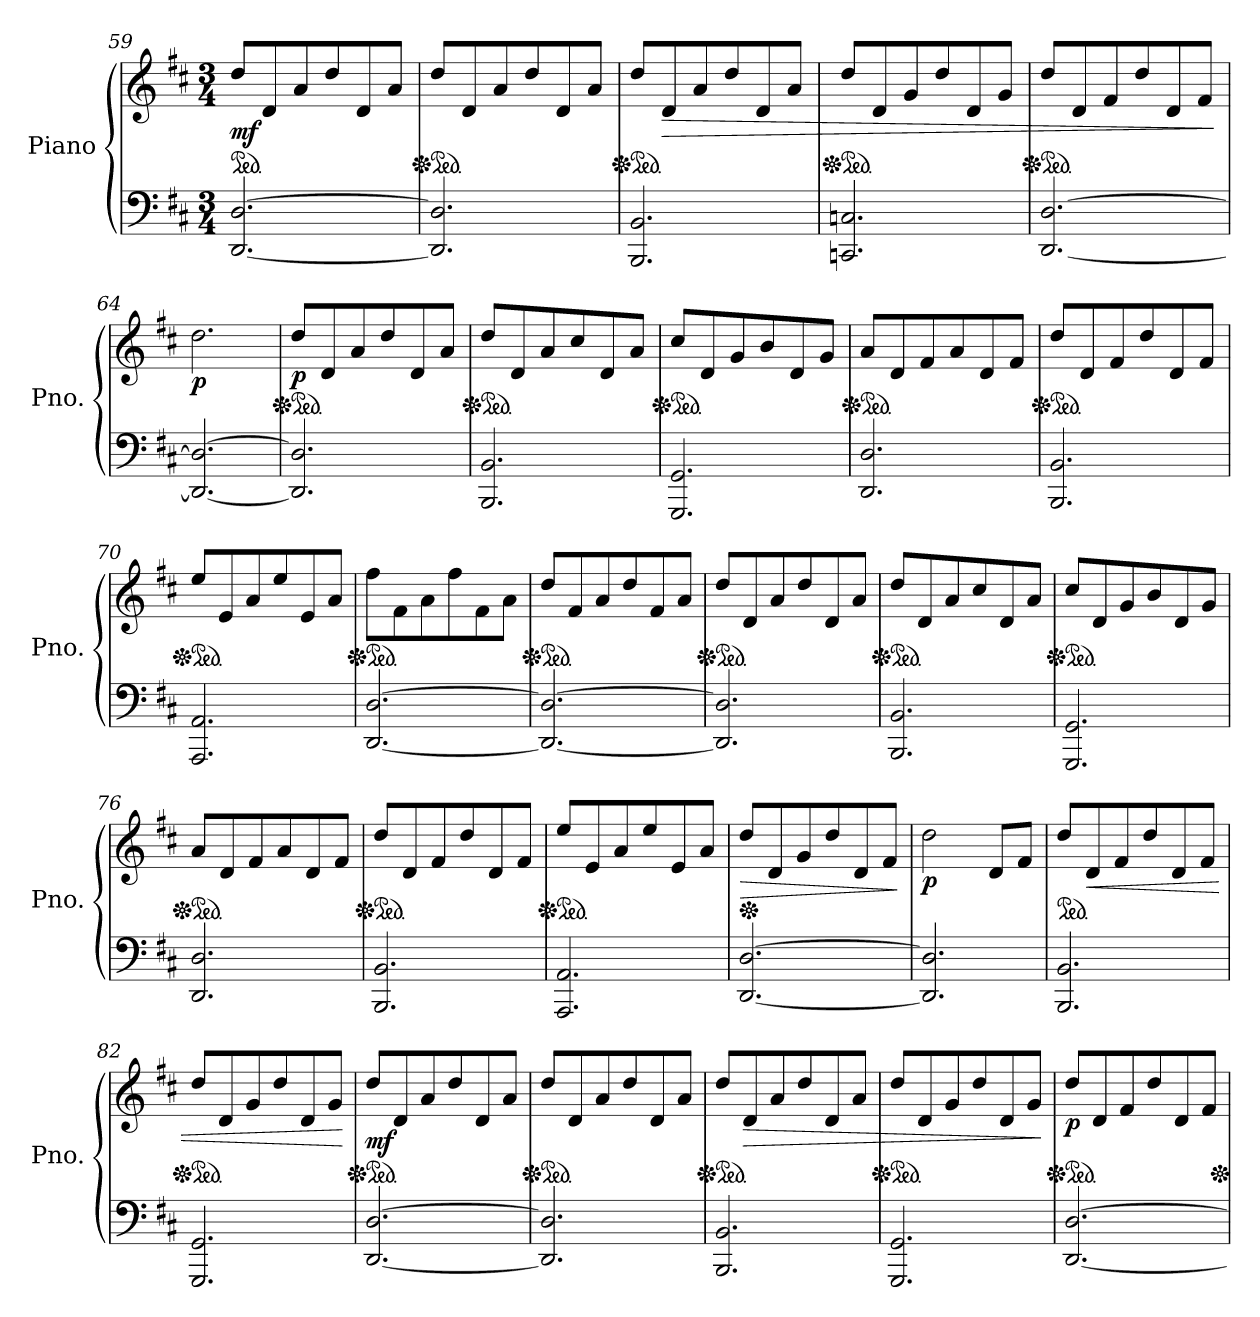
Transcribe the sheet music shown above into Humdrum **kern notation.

**kern	**kern	**dynam
*part1	*part1	*part1
*staff2	*staff1	*staff1/2
*I"Piano	*	*
*I'Pno.	*	*
*clefF4	*clefG2	*
*k[f#c#]	*k[f#c#]	*
*M3/4	*M3/4	*
*	*ped	*
=59	=59	=59
!	!	!LO:DY:b
[2.DD/ [2.D/	8dd/L	mf
.	8d/	.
.	8a/	.
.	8dd/	.
.	8d/	.
.	8a/J	.
=60	=60	=60
*	*Xped	*
*	*ped	*
2.DD/] 2.D/]	8dd/L	.
.	8d/	.
.	8a/	.
.	8dd/	.
.	8d/	.
.	8a/J	.
!!LO:LB:g=z
=61	=61	=61
*	*Xped	*
*	*ped	*
2.BBB/ 2.BB/	8dd/L	.
!	!	!LO:HP:b
.	8d/	>
.	8a/	.
.	8dd/	.
.	8d/	.
.	8a/J	.
=62	=62	=62
*	*Xped	*
*	*ped	*
2.CCn/ 2.Cn/	8dd/L	.
.	8d/	.
.	8g/	.
.	8dd/	.
.	8d/	.
.	8g/J	.
=63	=63	=63
*	*Xped	*
*	*ped	*
[2.DD/ [2.D/	8dd/L	.
.	8d/	.
.	8f#/	.
.	8dd/	.
.	8d/	.
.	8f#/J	.
.	.	]
=64	=64	=64
!	!	!LO:DY:b
2.DD/_ 2.D/_	2.dd\	p
=65	=65	=65
*	*Xped	*
*	*ped	*
!	!	!LO:DY:b
2.DD/] 2.D/]	8dd/L	p
.	8d/	.
.	8a/	.
.	8dd/	.
.	8d/	.
.	8a/J	.
!!LO:LB:g=z
=66	=66	=66
*	*Xped	*
*	*ped	*
2.BBB/ 2.BB/	8dd/L	.
.	8d/	.
.	8a/	.
.	8cc#/	.
.	8d/	.
.	8a/J	.
=67	=67	=67
*	*Xped	*
*	*ped	*
2.GGG/ 2.GG/	8cc#/L	.
.	8d/	.
.	8g/	.
.	8b/	.
.	8d/	.
.	8g/J	.
=68	=68	=68
*	*Xped	*
*	*ped	*
2.DD/ 2.D/	8a/L	.
.	8d/	.
.	8f#/	.
.	8a/	.
.	8d/	.
.	8f#/J	.
=69	=69	=69
*	*Xped	*
*	*ped	*
2.BBB/ 2.BB/	8dd/L	.
.	8d/	.
.	8f#/	.
.	8dd/	.
.	8d/	.
.	8f#/J	.
=70	=70	=70
*	*Xped	*
*	*ped	*
2.AAA/ 2.AA/	8ee/L	.
.	8e/	.
.	8a/	.
.	8ee/	.
.	8e/	.
.	8a/J	.
!!LO:LB:g=z
=71	=71	=71
*	*Xped	*
*	*ped	*
[2.DD/ [2.D/	8ff#\L	.
.	8f#\	.
.	8a\	.
.	8ff#\	.
.	8f#\	.
.	8a\J	.
=72	=72	=72
*	*Xped	*
*	*ped	*
2.DD/_ 2.D/_	8dd/L	.
.	8f#/	.
.	8a/	.
.	8dd/	.
.	8f#/	.
.	8a/J	.
=73	=73	=73
*	*Xped	*
*	*ped	*
2.DD/] 2.D/]	8dd/L	.
.	8d/	.
.	8a/	.
.	8dd/	.
.	8d/	.
.	8a/J	.
=74	=74	=74
*	*Xped	*
*	*ped	*
2.BBB/ 2.BB/	8dd/L	.
.	8d/	.
.	8a/	.
.	8cc#/	.
.	8d/	.
.	8a/J	.
=75	=75	=75
*	*Xped	*
*	*ped	*
2.GGG/ 2.GG/	8cc#/L	.
.	8d/	.
.	8g/	.
.	8b/	.
.	8d/	.
.	8g/J	.
!!LO:LB:g=z
=76	=76	=76
*	*Xped	*
*	*ped	*
2.DD/ 2.D/	8a/L	.
.	8d/	.
.	8f#/	.
.	8a/	.
.	8d/	.
.	8f#/J	.
=77	=77	=77
*	*Xped	*
*	*ped	*
2.BBB/ 2.BB/	8dd/L	.
.	8d/	.
.	8f#/	.
.	8dd/	.
.	8d/	.
.	8f#/J	.
=78	=78	=78
*	*Xped	*
*	*ped	*
2.AAA/ 2.AA/	8ee/L	.
.	8e/	.
.	8a/	.
.	8ee/	.
.	8e/	.
.	8a/J	.
=79	=79	=79
*	*Xped	*
!	!	!LO:HP:b
[2.DD/ [2.D/	8dd/L	>
.	8d/	.
.	8g/	.
.	8dd/	.
.	8d/	.
.	8f#/J	.
.	.	]
=80	=80	=80
!	!	!LO:DY:b
2.DD/] 2.D/]	2dd\	p
.	8d/L	.
.	8f#/J	.
!!LO:LB:g=z
=81	=81	=81
*	*ped	*
2.BBB/ 2.BB/	8dd/L	.
!	!	!LO:HP:b
.	8d/	<
.	8f#/	.
.	8dd/	.
.	8d/	.
.	8f#/J	.
=82	=82	=82
*	*Xped	*
*	*ped	*
2.GGG/ 2.GG/	8dd/L	.
.	8d/	.
.	8g/	.
.	8dd/	.
.	8d/	.
.	8g/J	.
.	.	[
=83	=83	=83
*	*Xped	*
*	*ped	*
!	!	!LO:DY:b
[2.DD/ [2.D/	8dd/L	mf
.	8d/	.
.	8a/	.
.	8dd/	.
.	8d/	.
.	8a/J	.
=84	=84	=84
*	*Xped	*
*	*ped	*
2.DD/] 2.D/]	8dd/L	.
.	8d/	.
.	8a/	.
.	8dd/	.
.	8d/	.
.	8a/J	.
=85	=85	=85
*	*Xped	*
*	*ped	*
2.BBB/ 2.BB/	8dd/L	.
!	!	!LO:HP:b
.	8d/	>
.	8a/	.
.	8dd/	.
.	8d/	.
.	8a/J	.
!!LO:PB:g=z
=86	=86	=86
*	*Xped	*
*	*ped	*
2.GGG/ 2.GG/	8dd/L	.
.	8d/	.
.	8g/	.
.	8dd/	.
.	8d/	.
.	8g/J	.
.	.	]
=87	=87	=87
*	*Xped	*
*	*ped	*
!	!	!LO:DY:b
[2.DD/ [2.D/	8dd/L	p
.	8d/	.
.	8f#/	.
.	8dd/	.
.	8d/	.
.	8f#/J	.
*	*Xped	*
=	=	=
*-	*-	*-
